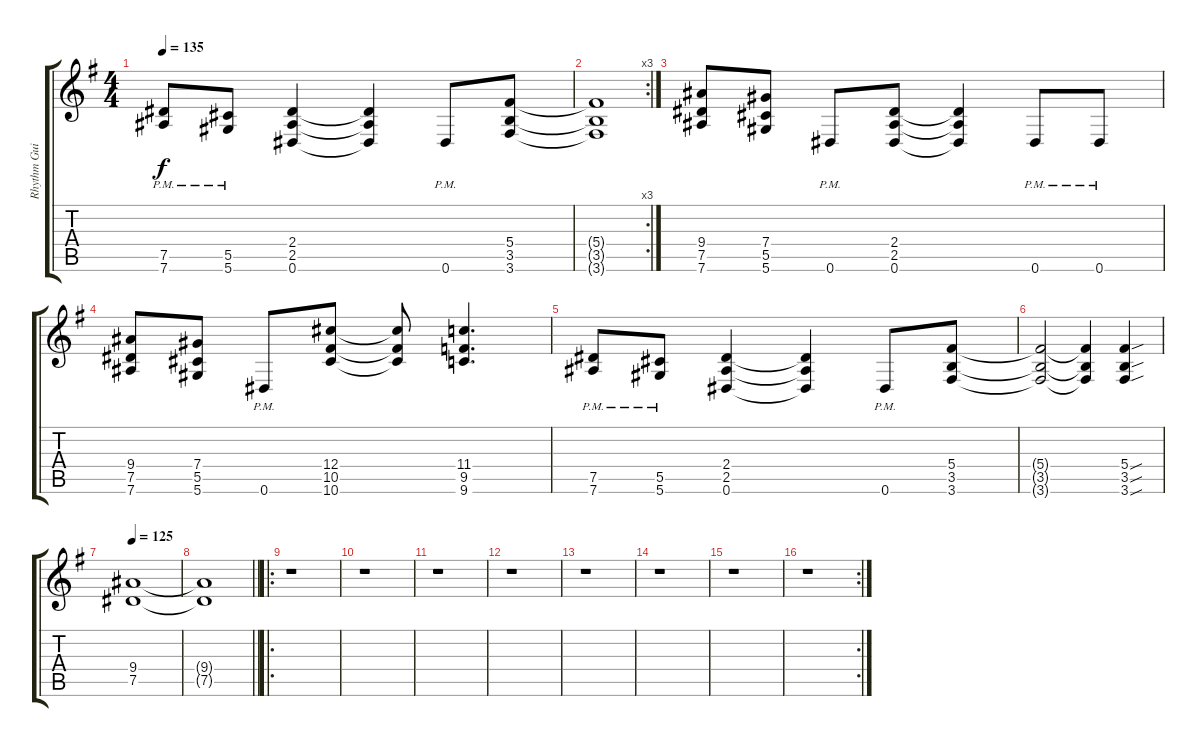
\track ("Rhythm Guitar" "Rhythm Gui") {instrument distortionguitar}
\staff {score tabs}
\tuning (Eb4 Bb3 Gb3 Db3 Ab2 Eb2) {hide}
\ts (4 4)
\tempo 135
\clef g2
\ks g
(7.5{pm} 7.6{pm}).8{dy f} (5.5{pm} 5.6{pm}).8 (2.4 2.5 0.6).4 (2.4{t} 2.5{t} 0.6{t}).4 0.6{pm}.8 (5.4 3.5 3.6).8 |
\rc 3
(5.4{t} 3.5{t} 3.6{t}).1 |
(9.4 7.5 7.6).8 (7.4 5.5 5.6).8 0.6{pm}.8 (2.4 2.5 0.6).8 (2.4{t} 2.5{t} 0.6{t}).4 0.6{pm}.8 0.6{pm}.8 |
(9.4 7.5 7.6).8 (7.4 5.5 5.6).8 0.6{pm}.8 (12.4 10.5 10.6).8 (12.4{t} 10.5{t} 10.6{t}).8 (11.4 9.5 9.6).4{d} |
(7.5{pm} 7.6{pm}).8 (5.5{pm} 5.6{pm}).8 (2.4 2.5 0.6).4 (2.4{t} 2.5{t} 0.6{t}).4 0.6{pm}.8 (5.4 3.5 3.6).8 |
(5.4{t} 3.5{t} 3.6{t}).2 (5.4{t} 3.5{t} 3.6{t}).4 (5.4{sou} 3.5{sou} 3.6{sou}).4 |
\tempo 125
(9.4 7.5).1 |
\barLineRight lightlight
(9.4{t} 7.5{t}).1 |
\ro
r.1 |
r.1 |
r.1 |
r.1 |
r.1 |
r.1 |
r.1 |
\rc 2
r.1
